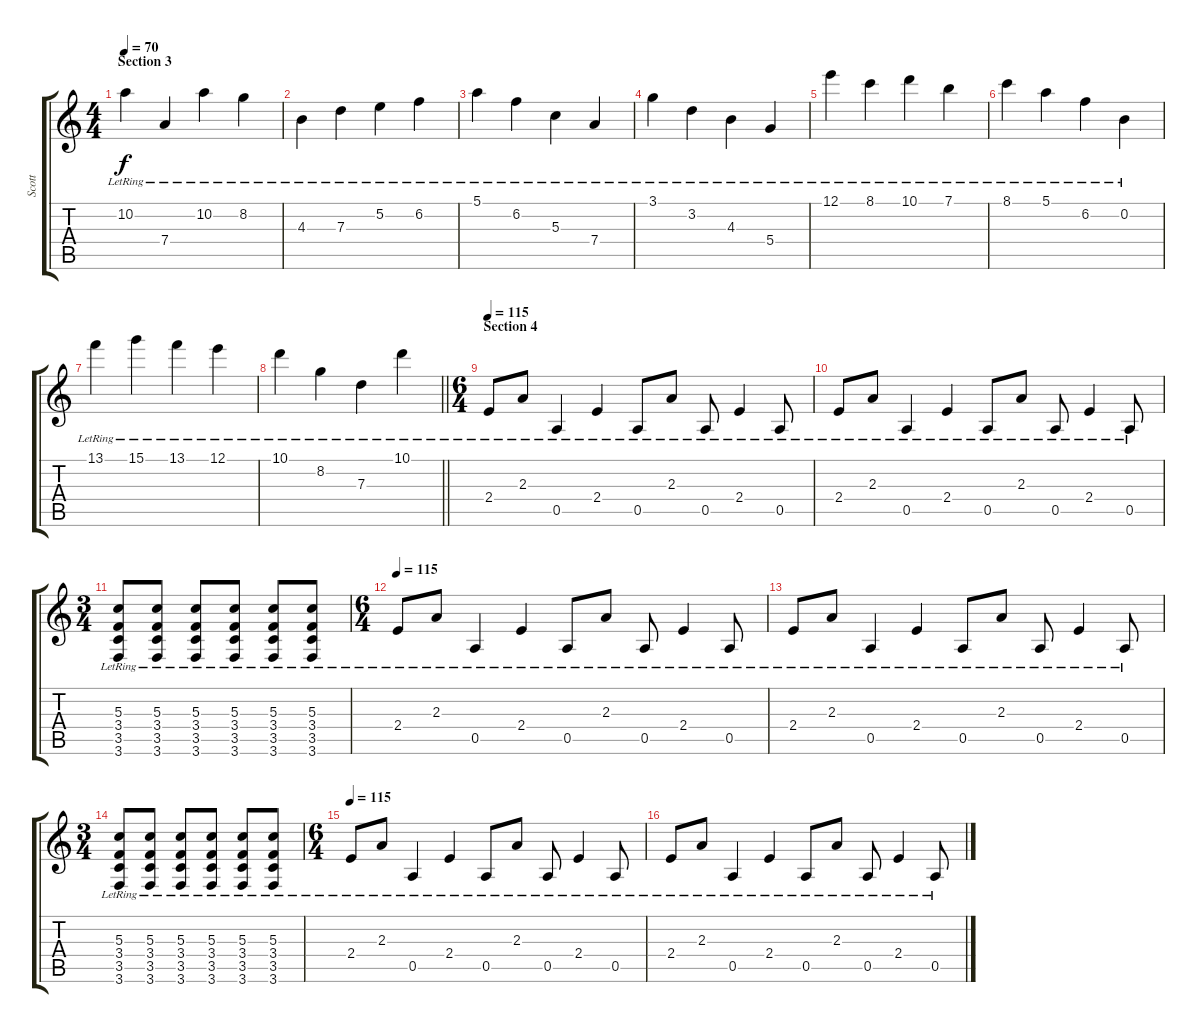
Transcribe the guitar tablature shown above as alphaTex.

\track ("Scott" "Scott") {instrument electricguitarjazz}
\staff {score tabs}
\tuning (E4 B3 G3 D3 A2 D2) {hide}
\ts (4 4)
\section ("" "Section 3")
\tempo 70
\clef g2
\ks c
10.2{lr}.4{dy f} 7.4{lr}.4 10.2{lr}.4 8.2{lr}.4 |
4.3{lr}.4 7.3{lr}.4 5.2{lr}.4 6.2{lr}.4 |
5.1{lr}.4 6.2{lr}.4 5.3{lr}.4 7.4{lr}.4 |
3.1{lr}.4 3.2{lr}.4 4.3{lr}.4 5.4{lr}.4 |
12.1{lr}.4 8.1{lr}.4 10.1{lr}.4 7.1{lr}.4 |
8.1{lr}.4 5.1{lr}.4 6.2{lr}.4 0.2{lr}.4 |
13.1{lr}.4 15.1{lr}.4 13.1{lr}.4 12.1{lr}.4 |
\barLineRight lightlight
10.1{lr}.4 8.2{lr}.4 7.3{lr}.4 10.1{lr}.4 |
\ts (6 4)
\section ("" "Section 4")
\tempo 115
2.4{lr}.8 2.3{lr}.8 0.5{lr}.4 2.4{lr}.4 0.5{lr}.8 2.3{lr}.8 0.5{lr}.8 2.4{lr}.4 0.5{lr}.8 |
2.4{lr}.8 2.3{lr}.8 0.5{lr}.4 2.4{lr}.4 0.5{lr}.8 2.3{lr}.8 0.5{lr}.8 2.4{lr}.4 0.5{lr}.8 |
\ts (3 4)
(5.3{lr} 3.4{lr} 3.5{lr} 3.6{lr}).8 (5.3{lr} 3.4{lr} 3.5{lr} 3.6{lr}).8 (5.3{lr} 3.4{lr} 3.5{lr} 3.6{lr}).8 (5.3{lr} 3.4{lr} 3.5{lr} 3.6{lr}).8 (5.3{lr} 3.4{lr} 3.5{lr} 3.6{lr}).8 (5.3{lr} 3.4{lr} 3.5{lr} 3.6{lr}).8 |
\ts (6 4)
\tempo 115
2.4{lr}.8 2.3{lr}.8 0.5{lr}.4 2.4{lr}.4 0.5{lr}.8 2.3{lr}.8 0.5{lr}.8 2.4{lr}.4 0.5{lr}.8 |
2.4{lr}.8 2.3{lr}.8 0.5{lr}.4 2.4{lr}.4 0.5{lr}.8 2.3{lr}.8 0.5{lr}.8 2.4{lr}.4 0.5{lr}.8 |
\ts (3 4)
(5.3{lr} 3.4{lr} 3.5{lr} 3.6{lr}).8 (5.3{lr} 3.4{lr} 3.5{lr} 3.6{lr}).8 (5.3{lr} 3.4{lr} 3.5{lr} 3.6{lr}).8 (5.3{lr} 3.4{lr} 3.5{lr} 3.6{lr}).8 (5.3{lr} 3.4{lr} 3.5{lr} 3.6{lr}).8 (5.3{lr} 3.4{lr} 3.5{lr} 3.6{lr}).8 |
\ts (6 4)
\tempo 115
2.4{lr}.8 2.3{lr}.8 0.5{lr}.4 2.4{lr}.4 0.5{lr}.8 2.3{lr}.8 0.5{lr}.8 2.4{lr}.4 0.5{lr}.8 |
2.4{lr}.8 2.3{lr}.8 0.5{lr}.4 2.4{lr}.4 0.5{lr}.8 2.3{lr}.8 0.5{lr}.8 2.4{lr}.4 0.5{lr}.8
